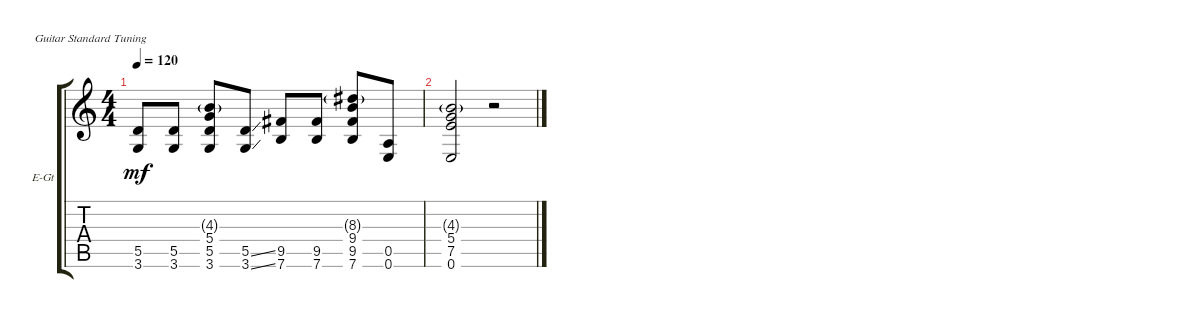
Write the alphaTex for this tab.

\defaultSystemsLayout 4
\bracketExtendMode groupsimilarinstruments
\firstSystemTrackNameOrientation horizontal
\otherSystemsTrackNameOrientation horizontal
\track ("Electric Guitar" "E-Gt") {instrument electricguitarclean}
\staff {score tabs}
\tuning (E4 B3 G3 D3 A2 E2)
\ts (4 4)
\tempo 120
\clef g2
\ks c
(3.6 5.5).8{dy mf} (5.5 3.6).8 (3.6 5.5 5.4 4.3{g}).8 (3.6{ss} 5.5{ss}).8 (7.6 9.5).8 (7.6 9.5).8 (7.6 9.5 9.4 8.3{g}).8 (0.5 0.6).8 |
(7.5 5.4 4.3{g} 0.6).2 r.2
